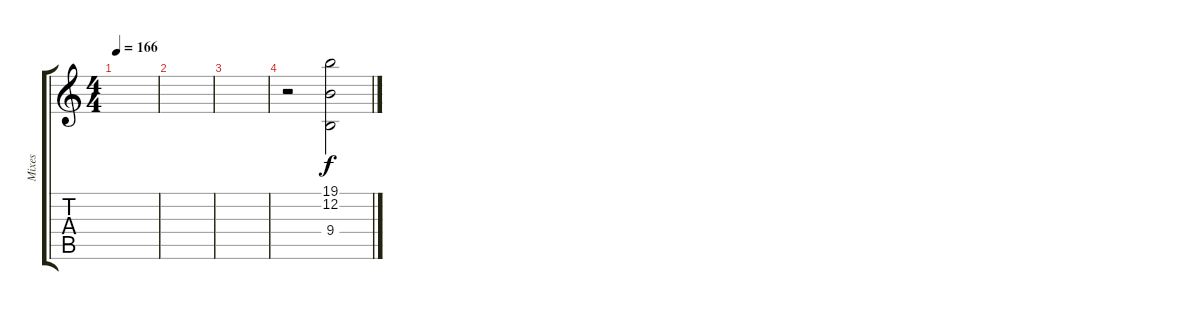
\track ("Mixes" "Mixes") {instrument reversecymbal}
\staff {score tabs}
\tuning (E4 B3 G3 D3 A2 E2) {hide}
\ts (4 4)
\tempo 166
\clef g2
\ks c
|
|
|
r.2 (19.1 12.2 9.4).2
